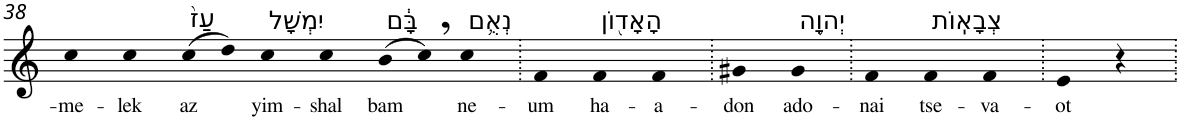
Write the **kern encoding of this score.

**kern	**text
*part1	*part1
*staff1	*staff1
*I"Piano	*
*I'Pno	*
!!LO:PB:g=z
*clefG2	*
*k[]	*
=38	=38
!	!LO:LY:b
4cc	-me-
!	!LO:LY:b
4cc	-lek
!LO:TX:a:t=עַז֙	!
!	!LO:LY:b
(8cc	az
8dd)	.
!LO:TX:a:t=יִמְשָׁל	!
!	!LO:LY:b
4cc	yim-
!	!LO:LY:b
4cc	-shal
!LO:TX:a:t=בָּ֔ם	!
!	!LO:LY:b
(8b	bam
8cc,)	.
!LO:TX:a:t=נְאֻ֥ם	!
!	!LO:LY:b
4cc	ne-
=39.	=39.
!	!LO:LY:b
4f	-um
!LO:TX:a:t=הָאָד֖וֹן	!
!	!LO:LY:b
4f	ha-
!	!LO:LY:b
4f	-a-
=40.	=40.
!	!LO:LY:b
4g#X	-don
!LO:TX:a:t=יְהוָ֥ה	!
!	!LO:LY:b
4g#	ado-
=41.	=41.
!	!LO:LY:b
4f	-nai
!LO:TX:a:t=צְבָאֽוֹת	!
!	!LO:LY:b
4f	tse-
!	!LO:LY:b
4f	-va-
=42.	=42.
!	!LO:LY:b
4e	-ot
4r	.
=.	=.
*-	*-
